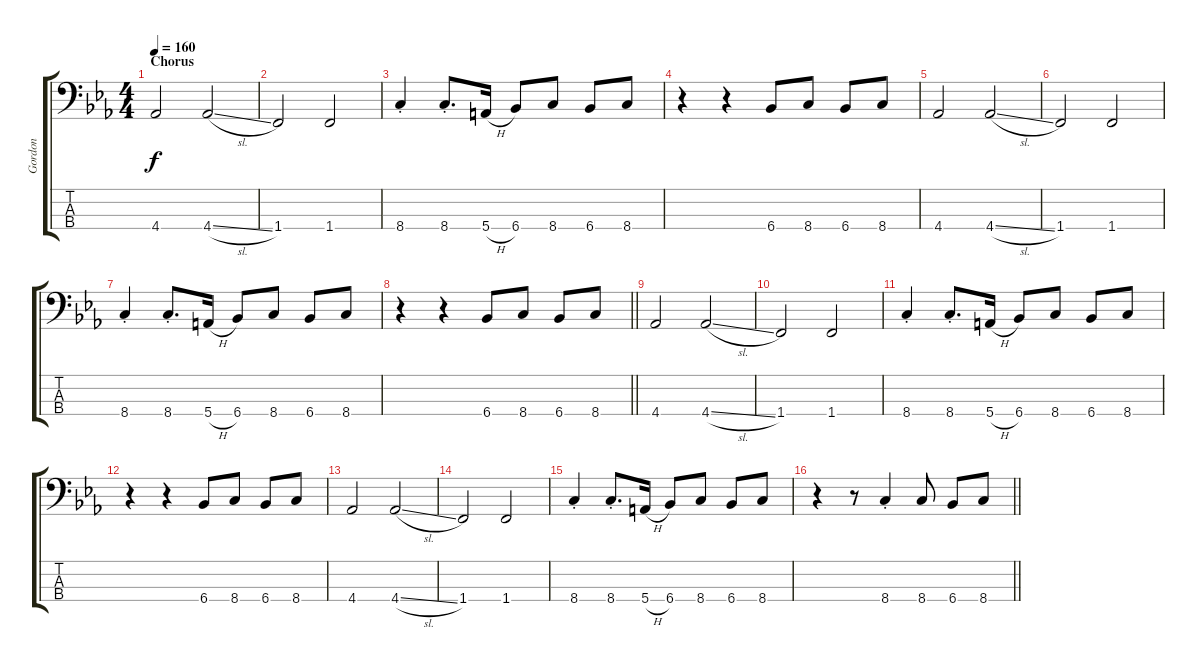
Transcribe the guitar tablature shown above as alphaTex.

\track ("Gordon" "Gordon") {instrument electricbassfinger}
\staff {score tabs}
\tuning (G2 D2 A1 E1) {hide}
\ts (4 4)
\section ("" "Chorus")
\tempo 160
\clef f4
\ks cminor
4.4.2{dy f} 4.4{sl}.2 |
1.4.2 1.4.2 |
8.4{st}.4 8.4{st}.8{d} 5.4{h}.16 6.4.8 8.4.8 6.4.8 8.4.8 |
r.4 r.4 6.4.8 8.4.8 6.4.8 8.4.8 |
4.4.2 4.4{sl}.2 |
1.4.2 1.4.2 |
8.4{st}.4 8.4{st}.8{d} 5.4{h}.16 6.4.8 8.4.8 6.4.8 8.4.8 |
\barLineRight lightlight
r.4 r.4 6.4.8 8.4.8 6.4.8 8.4.8 |
4.4.2 4.4{sl}.2 |
1.4.2 1.4.2 |
8.4{st}.4 8.4{st}.8{d} 5.4{h}.16 6.4.8 8.4.8 6.4.8 8.4.8 |
r.4 r.4 6.4.8 8.4.8 6.4.8 8.4.8 |
4.4.2 4.4{sl}.2 |
1.4.2 1.4.2 |
8.4{st}.4 8.4{st}.8{d} 5.4{h}.16 6.4.8 8.4.8 6.4.8 8.4.8 |
\barLineRight lightlight
r.4 r.8 8.4{st}.4 8.4.8 6.4.8 8.4.8
